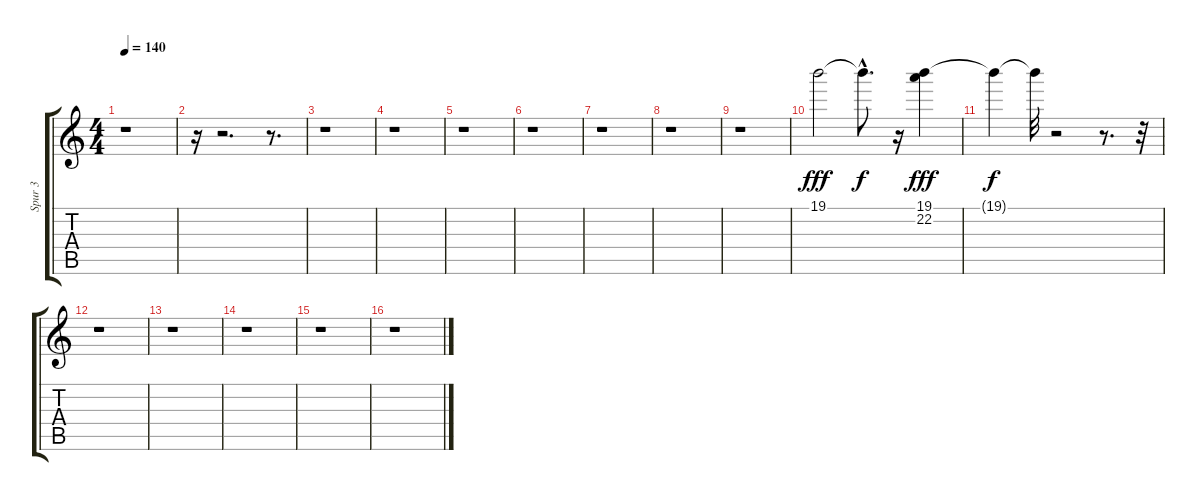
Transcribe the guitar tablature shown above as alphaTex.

\track ("Spur 3" "Spur 3") {instrument electricguitarclean}
\staff {score tabs}
\tuning (E4 B3 G3 D3 A2 E2) {hide}
\ts (4 4)
\tempo 140
\clef g2
\ks c
r.1{dy f} |
r.16 r.2{d} r.8{d} |
r.1 |
r.1 |
r.1 |
r.1 |
r.1 |
r.1 |
r.1 |
19.1.2{dy fff} 19.1{hac t}.8{d dy f} r.16 (19.1 22.2).4{dy fff} |
19.1{t}.4{dy f} 19.1{t}.32 r.2 r.8{d} r.32 |
r.1 |
r.1 |
r.1 |
r.1 |
r.1
